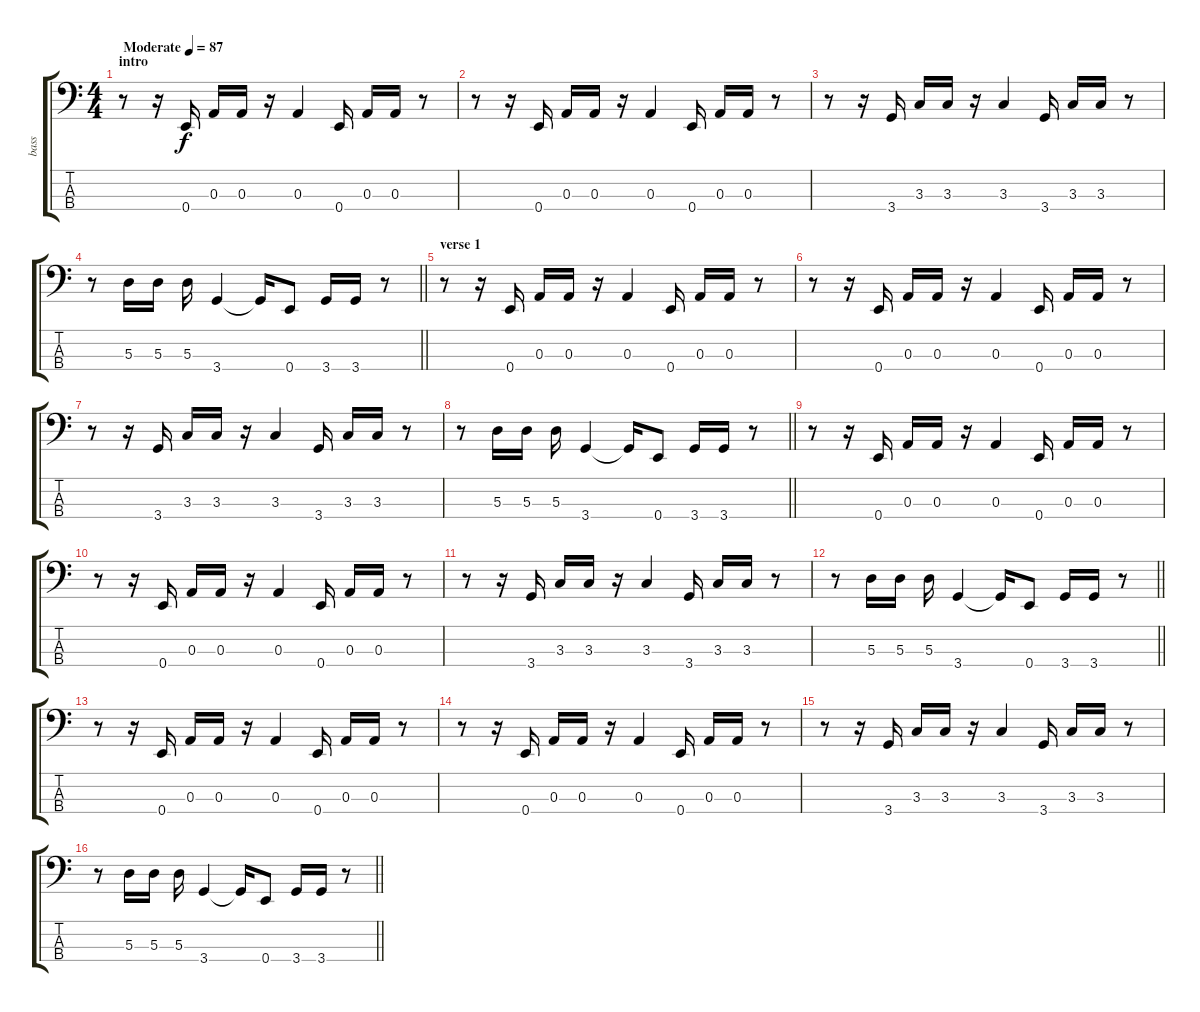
\track ("bass" "bass") {instrument electricbasspick}
\staff {score tabs}
\tuning (G2 D2 A1 E1) {hide}
\ts (4 4)
\section ("" "intro")
\tempo (87 "Moderate")
\clef f4
\ks c
r.8{dy f instrument electricbasspick} r.16 0.4.16 0.3.16 0.3.16 r.16 0.3.4 0.4.16 0.3.16 0.3.16 r.8 |
r.8 r.16 0.4.16 0.3.16 0.3.16 r.16 0.3.4 0.4.16 0.3.16 0.3.16 r.8 |
r.8 r.16 3.4.16 3.3.16 3.3.16 r.16 3.3.4 3.4.16 3.3.16 3.3.16 r.8 |
\barLineRight lightlight
r.8 5.3.16 5.3.16 5.3.16 3.4.4 3.4{t}.16 0.4.8 3.4.16 3.4.16 r.8 |
\section ("" "verse 1")
r.8 r.16 0.4.16 0.3.16 0.3.16 r.16 0.3.4 0.4.16 0.3.16 0.3.16 r.8 |
r.8 r.16 0.4.16 0.3.16 0.3.16 r.16 0.3.4 0.4.16 0.3.16 0.3.16 r.8 |
r.8 r.16 3.4.16 3.3.16 3.3.16 r.16 3.3.4 3.4.16 3.3.16 3.3.16 r.8 |
\barLineRight lightlight
r.8 5.3.16 5.3.16 5.3.16 3.4.4 3.4{t}.16 0.4.8 3.4.16 3.4.16 r.8 |
r.8 r.16 0.4.16 0.3.16 0.3.16 r.16 0.3.4 0.4.16 0.3.16 0.3.16 r.8 |
r.8 r.16 0.4.16 0.3.16 0.3.16 r.16 0.3.4 0.4.16 0.3.16 0.3.16 r.8 |
r.8 r.16 3.4.16 3.3.16 3.3.16 r.16 3.3.4 3.4.16 3.3.16 3.3.16 r.8 |
\barLineRight lightlight
r.8 5.3.16 5.3.16 5.3.16 3.4.4 3.4{t}.16 0.4.8 3.4.16 3.4.16 r.8 |
r.8 r.16 0.4.16 0.3.16 0.3.16 r.16 0.3.4 0.4.16 0.3.16 0.3.16 r.8 |
r.8 r.16 0.4.16 0.3.16 0.3.16 r.16 0.3.4 0.4.16 0.3.16 0.3.16 r.8 |
r.8 r.16 3.4.16 3.3.16 3.3.16 r.16 3.3.4 3.4.16 3.3.16 3.3.16 r.8 |
\barLineRight lightlight
r.8 5.3.16 5.3.16 5.3.16 3.4.4 3.4{t}.16 0.4.8 3.4.16 3.4.16 r.8
